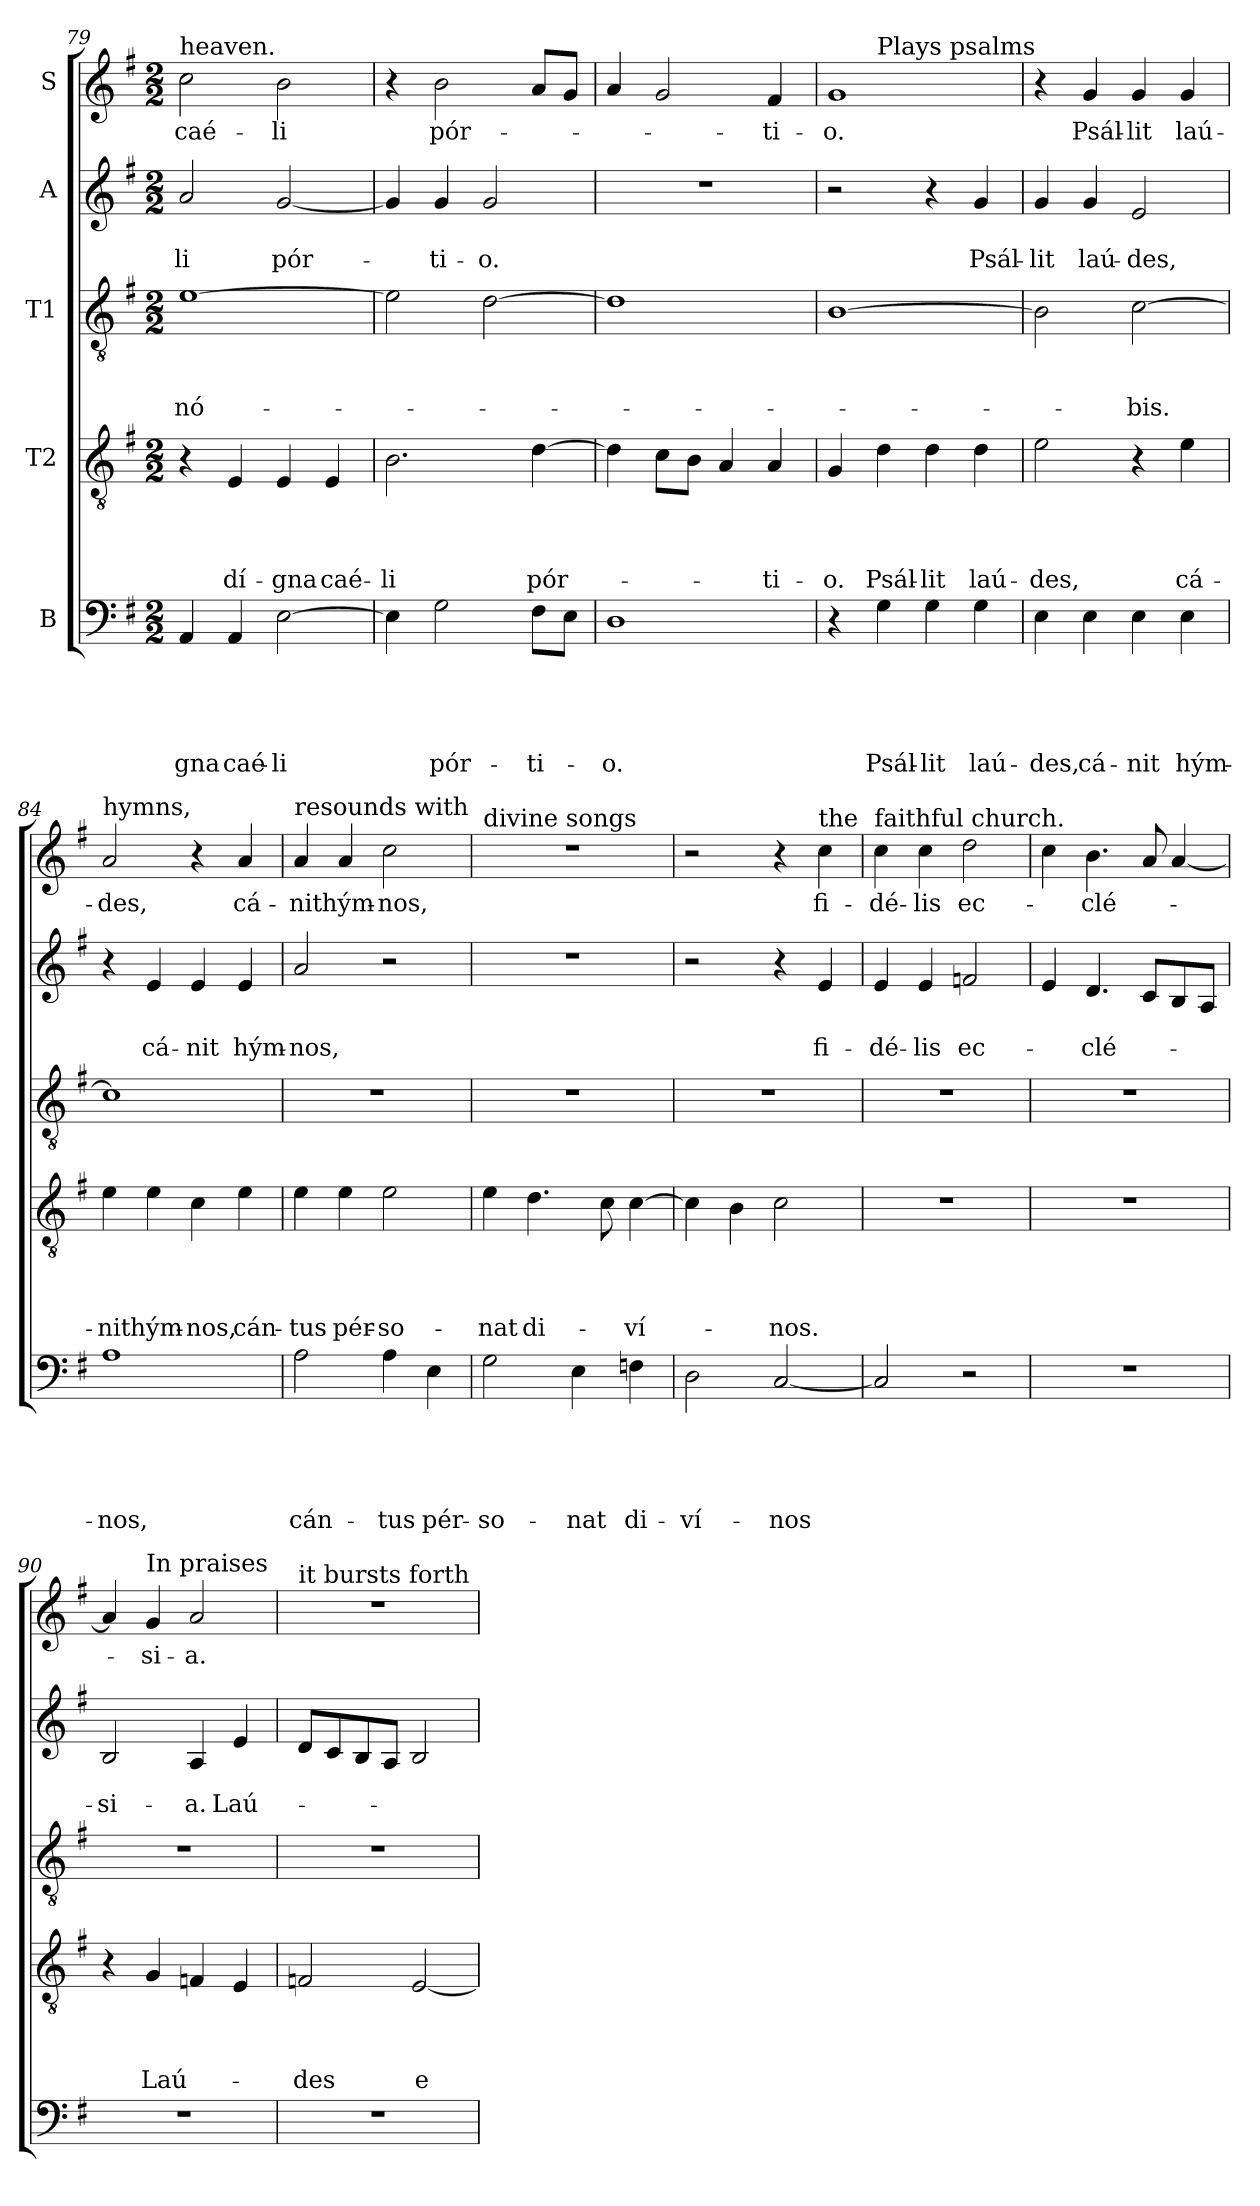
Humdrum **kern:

**kern	**text	**text	**text	**text	**text	**kern	**text	**text	**text	**text	**kern	**text	**text	**text	**kern	**text	**text	**kern	**text
*part5	*part5	*part5	*part5	*part5	*part5	*part4	*part4	*part4	*part4	*part4	*part3	*part3	*part3	*part3	*part2	*part2	*part2	*part1	*part1
*staff5	*staff5	*staff5	*staff5	*staff5	*staff5	*staff4	*staff4	*staff4	*staff4	*staff4	*staff3	*staff3	*staff3	*staff3	*staff2	*staff2	*staff2	*staff1	*staff1
*I"B	*	*	*	*	*	*I"T2	*	*	*	*	*I"T1	*	*	*	*I"A	*	*	*I"S	*
*clefF4	*	*	*	*	*	*clefGv2	*	*	*	*	*clefGv2	*	*	*	*clefG2	*	*	*clefG2	*
*k[f#]	*	*	*	*	*	*k[f#]	*	*	*	*	*k[f#]	*	*	*	*k[f#]	*	*	*k[f#]	*
*G:	*	*	*	*	*	*G:	*	*	*	*	*G:	*	*	*	*G:	*	*	*G:	*
*M2/2	*	*	*	*	*	*M2/2	*	*	*	*	*M2/2	*	*	*	*M2/2	*	*	*M2/2	*
=79	=79	=79	=79	=79	=79	=79	=79	=79	=79	=79	=79	=79	=79	=79	=79	=79	=79	=79	=79
!	!	!	!	!	!	!	!	!	!	!	!	!	!	!	!	!	!	!LO:TX:a:t=heaven.	!
!	!	!	!	!	!LO:LY:b	!	!	!	!	!	!	!	!	!LO:LY:b	!	!	!LO:LY:b	!	!LO:LY:b
4AA/	.	.	.	.	-gna	4r	.	.	.	.	[1e	.	.	nó-	2a/	.	-li	2cc\	caé-
!	!	!	!	!	!LO:LY:b	!	!	!	!	!LO:LY:b	!	!	!	!	!	!	!	!	!
4AA/	.	.	.	.	caé-	4E/	.	.	.	dí-	.	.	.	.	.	.	.	.	.
!	!	!	!	!	!LO:LY:b	!	!	!	!	!LO:LY:b	!	!	!	!	!	!	!LO:LY:b	!	!LO:LY:b
[2E\	.	.	.	.	-li	4E/	.	.	.	-gna	.	.	.	.	[2g/	.	pór-	2b\	-li
!	!	!	!	!	!	!	!	!	!	!LO:LY:b	!	!	!	!	!	!	!	!	!
.	.	.	.	.	.	4E/	.	.	.	caé-	.	.	.	.	.	.	.	.	.
=80	=80	=80	=80	=80	=80	=80	=80	=80	=80	=80	=80	=80	=80	=80	=80	=80	=80	=80	=80
!	!	!	!	!	!	!	!	!	!	!LO:LY:b	!	!	!	!	!	!	!	!	!
4E\]	.	.	.	.	.	2.B\	.	.	.	-li	2e\]	.	.	.	4g/]	.	.	4r	.
!	!	!	!	!	!LO:LY:b	!	!	!	!	!	!	!	!	!	!	!	!LO:LY:b	!	!LO:LY:b
2G\	.	.	.	.	pór-	.	.	.	.	.	.	.	.	.	4g/	.	-ti-	2b\	pór-
!	!	!	!	!	!	!	!	!	!	!	!	!	!	!	!	!	!LO:LY:b	!	!
.	.	.	.	.	.	.	.	.	.	.	[2d\	.	.	.	2g/	.	-o.	.	.
!	!	!	!	!	!LO:LY:b	!	!	!	!	!LO:LY:b	!	!	!	!	!	!	!	!	!
8F#\L	.	.	.	.	-ti-	[4d\	.	.	.	pór-	.	.	.	.	.	.	.	8a/L	.
8E\J	.	.	.	.	.	.	.	.	.	.	.	.	.	.	.	.	.	8g/J	.
=81	=81	=81	=81	=81	=81	=81	=81	=81	=81	=81	=81	=81	=81	=81	=81	=81	=81	=81	=81
!	!	!	!	!	!LO:LY:b	!	!	!	!	!	!	!	!	!	!	!	!	!	!
1D	.	.	.	.	-o.	4d\]	.	.	.	.	1d]	.	.	.	1r	.	.	4a/	.
.	.	.	.	.	.	8c\L	.	.	.	.	.	.	.	.	.	.	.	2g/	.
.	.	.	.	.	.	8B\J	.	.	.	.	.	.	.	.	.	.	.	.	.
.	.	.	.	.	.	4A/	.	.	.	.	.	.	.	.	.	.	.	.	.
!	!	!	!	!	!	!	!	!	!	!LO:LY:b	!	!	!	!	!	!	!	!	!LO:LY:b
.	.	.	.	.	.	4A/	.	.	.	-ti-	.	.	.	.	.	.	.	4f#/	-ti-
=82	=82	=82	=82	=82	=82	=82	=82	=82	=82	=82	=82	=82	=82	=82	=82	=82	=82	=82	=82
!	!	!	!	!	!	!	!	!	!	!LO:LY:b	!	!	!	!	!	!	!	!	!LO:LY:b
*	*	*	*	*	*	*	*	*	*	*	*	*	*	*	*	*	*	*^	*
4r	.	.	.	.	.	4G/	.	.	.	-o.	[1B	.	.	.	2r	.	.	1g	4ryy	-o.
!	!	!	!	!	!	!	!	!	!	!	!	!	!	!	!	!	!	!	!LO:TX:a:t=Plays psalms	!
!	!	!	!	!	!LO:LY:b	!	!	!	!	!LO:LY:b	!	!	!	!	!	!	!	!	!	!
4G\	.	.	.	.	Psál-	4d\	.	.	.	Psál-	.	.	.	.	.	.	.	.	2.ryy	.
!	!	!	!	!	!LO:LY:b	!	!	!	!	!LO:LY:b	!	!	!	!	!	!	!	!	!	!
4G\	.	.	.	.	-lit	4d\	.	.	.	-lit	.	.	.	.	4r	.	.	.	.	.
!	!	!	!	!	!LO:LY:b	!	!	!	!	!LO:LY:b	!	!	!	!	!	!	!LO:LY:b	!	!	!
4G\	.	.	.	.	laú-	4d\	.	.	.	laú-	.	.	.	.	4g/	.	Psál-	.	.	.
=83	=83	=83	=83	=83	=83	=83	=83	=83	=83	=83	=83	=83	=83	=83	=83	=83	=83	=83	=83	=83
!	!	!	!	!	!	!	!	!	!	!	!	!	!	!	!	!	!	!LO:TX:a:t=of praise, sings	!	!
!	!	!	!	!	!LO:LY:b	!	!	!	!	!LO:LY:b	!	!	!	!	!	!	!LO:LY:b	!	!	!
*	*	*	*	*	*	*	*	*	*	*	*	*	*	*	*	*	*	*v	*v	*
4E\	.	.	.	.	-des,	2e\	.	.	.	-des,	2B\]	.	.	.	4g/	.	-lit	4r	.
!	!	!	!	!	!LO:LY:b	!	!	!	!	!	!	!	!	!	!	!	!LO:LY:b	!	!LO:LY:b
4E\	.	.	.	.	cá-	.	.	.	.	.	.	.	.	.	4g/	.	laú-	4g/	Psál-
!	!	!	!	!	!LO:LY:b	!	!	!	!	!	!	!	!	!LO:LY:b	!	!	!LO:LY:b	!	!LO:LY:b
4E\	.	.	.	.	-nit	4r	.	.	.	.	[2c\	.	.	-bis.	2e/	.	-des,	4g/	-lit
!	!	!	!	!	!LO:LY:b	!	!	!	!	!LO:LY:b	!	!	!	!	!	!	!	!	!LO:LY:b
4E\	.	.	.	.	hým-	4e\	.	.	.	cá-	.	.	.	.	.	.	.	4g/	laú-
!!LO:LB:g=z
=84	=84	=84	=84	=84	=84	=84	=84	=84	=84	=84	=84	=84	=84	=84	=84	=84	=84	=84	=84
!	!	!	!	!	!	!	!	!	!	!	!	!	!	!	!	!	!	!LO:TX:a:t=hymns,	!
!	!	!	!	!	!LO:LY:b	!	!	!	!	!LO:LY:b	!	!	!	!	!	!	!	!	!LO:LY:b
1A	.	.	.	.	-nos,	4e\	.	.	.	-nit	1c]	.	.	.	4r	.	.	2a/	-des,
!	!	!	!	!	!	!	!	!	!	!LO:LY:b	!	!	!	!	!	!	!LO:LY:b	!	!
.	.	.	.	.	.	4e\	.	.	.	hým-	.	.	.	.	4e/	.	cá-	.	.
!	!	!	!	!	!	!	!	!	!	!LO:LY:b	!	!	!	!	!	!	!LO:LY:b	!	!
.	.	.	.	.	.	4c\	.	.	.	-nos,	.	.	.	.	4e/	.	-nit	4r	.
!	!	!	!	!	!	!	!	!	!	!LO:LY:b	!	!	!	!	!	!	!LO:LY:b	!	!LO:LY:b
.	.	.	.	.	.	4e\	.	.	.	cán-	.	.	.	.	4e/	.	hým-	4a/	cá-
=85	=85	=85	=85	=85	=85	=85	=85	=85	=85	=85	=85	=85	=85	=85	=85	=85	=85	=85	=85
!	!	!	!	!	!	!	!	!	!	!	!	!	!	!	!	!	!	!LO:TX:a:t=resounds with	!
!	!	!	!	!	!LO:LY:b	!	!	!	!	!LO:LY:b	!	!	!	!	!	!	!LO:LY:b	!	!LO:LY:b
2A\	.	.	.	.	cán-	4e\	.	.	.	-tus	1r	.	.	.	2a/	.	-nos,	4a/	-nit
!	!	!	!	!	!	!	!	!	!	!LO:LY:b	!	!	!	!	!	!	!	!	!LO:LY:b
.	.	.	.	.	.	4e\	.	.	.	pér-	.	.	.	.	.	.	.	4a/	hým-
!	!	!	!	!	!LO:LY:b	!	!	!	!	!LO:LY:b	!	!	!	!	!	!	!	!	!LO:LY:b
4A\	.	.	.	.	-tus	2e\	.	.	.	-so-	.	.	.	.	2r	.	.	2cc\	-nos,
!	!	!	!	!	!LO:LY:b	!	!	!	!	!	!	!	!	!	!	!	!	!	!
4E\	.	.	.	.	pér-	.	.	.	.	.	.	.	.	.	.	.	.	.	.
=86	=86	=86	=86	=86	=86	=86	=86	=86	=86	=86	=86	=86	=86	=86	=86	=86	=86	=86	=86
!	!	!	!	!	!	!	!	!	!	!	!	!	!	!	!	!	!	!LO:TX:a:t=divine songs	!
!	!	!	!	!	!LO:LY:b	!	!	!	!	!LO:LY:b	!	!	!	!	!	!	!	!	!
2G\	.	.	.	.	-so-	4e\	.	.	.	-nat	1r	.	.	.	1r	.	.	1r	.
!	!	!	!	!	!	!	!	!	!	!LO:LY:b	!	!	!	!	!	!	!	!	!
.	.	.	.	.	.	4.d\	.	.	.	di-	.	.	.	.	.	.	.	.	.
!	!	!	!	!	!LO:LY:b	!	!	!	!	!	!	!	!	!	!	!	!	!	!
4E\	.	.	.	.	-nat	.	.	.	.	.	.	.	.	.	.	.	.	.	.
.	.	.	.	.	.	8c\	.	.	.	.	.	.	.	.	.	.	.	.	.
!	!	!	!	!	!LO:LY:b	!	!	!	!	!LO:LY:b	!	!	!	!	!	!	!	!	!
4Fni\	.	.	.	.	di-	[4c\	.	.	.	-ví-	.	.	.	.	.	.	.	.	.
=87	=87	=87	=87	=87	=87	=87	=87	=87	=87	=87	=87	=87	=87	=87	=87	=87	=87	=87	=87
!	!	!	!	!	!LO:LY:b	!	!	!	!	!	!	!	!	!	!	!	!	!	!
2D\	.	.	.	.	-ví-	4c\]	.	.	.	.	1r	.	.	.	2r	.	.	2r	.
.	.	.	.	.	.	4B\	.	.	.	.	.	.	.	.	.	.	.	.	.
!	!	!	!	!	!LO:LY:b	!	!	!	!	!LO:LY:b	!	!	!	!	!	!	!	!	!
[2C/	.	.	.	.	-nos	2c\	.	.	.	-nos.	.	.	.	.	4r	.	.	4r	.
!	!	!	!	!	!	!	!	!	!	!	!	!	!	!	!	!	!	!LO:TX:a:t=the	!
!	!	!	!	!	!	!	!	!	!	!	!	!	!	!	!	!	!LO:LY:b	!	!LO:LY:b
.	.	.	.	.	.	.	.	.	.	.	.	.	.	.	4e/	.	fi-	4cc\	fi-
=88	=88	=88	=88	=88	=88	=88	=88	=88	=88	=88	=88	=88	=88	=88	=88	=88	=88	=88	=88
!	!	!	!	!	!	!	!	!	!	!	!	!	!	!	!	!	!	!LO:TX:a:t=faithful church.	!
!	!	!	!	!	!	!	!	!	!	!	!	!	!	!	!	!	!LO:LY:b	!	!LO:LY:b
2C/]	.	.	.	.	.	1r	.	.	.	.	1r	.	.	.	4e/	.	-dé-	4cc\	-dé-
!	!	!	!	!	!	!	!	!	!	!	!	!	!	!	!	!	!LO:LY:b	!	!LO:LY:b
.	.	.	.	.	.	.	.	.	.	.	.	.	.	.	4e/	.	-lis	4cc\	-lis
!	!	!	!	!	!	!	!	!	!	!	!	!	!	!	!	!	!LO:LY:b	!	!LO:LY:b
2r	.	.	.	.	.	.	.	.	.	.	.	.	.	.	2fni/	.	ec-	2dd\	ec-
=89	=89	=89	=89	=89	=89	=89	=89	=89	=89	=89	=89	=89	=89	=89	=89	=89	=89	=89	=89
1r	.	.	.	.	.	1r	.	.	.	.	1r	.	.	.	4e/	.	.	4cc\	.
!	!	!	!	!	!	!	!	!	!	!	!	!	!	!	!	!	!LO:LY:b	!	!LO:LY:b
.	.	.	.	.	.	.	.	.	.	.	.	.	.	.	4.d/	.	-clé-	4.b\	-clé-
.	.	.	.	.	.	.	.	.	.	.	.	.	.	.	8c/L	.	.	8a/	.
.	.	.	.	.	.	.	.	.	.	.	.	.	.	.	8B/	.	.	[4a/	.
.	.	.	.	.	.	.	.	.	.	.	.	.	.	.	8A/J	.	.	.	.
!!LO:PB:g=z
=90	=90	=90	=90	=90	=90	=90	=90	=90	=90	=90	=90	=90	=90	=90	=90	=90	=90	=90	=90
!	!	!	!	!	!	!	!	!	!	!	!	!	!	!	!	!	!LO:LY:b	!	!
1r	.	.	.	.	.	4r	.	.	.	.	1r	.	.	.	2B/	.	-si-	4a/]	.
!	!	!	!	!	!	!	!	!	!	!	!	!	!	!	!	!	!	!LO:TX:a:t=In praises	!
!	!	!	!	!	!	!	!	!	!	!LO:LY:b	!	!	!	!	!	!	!	!	!LO:LY:b
.	.	.	.	.	.	4G/	.	.	.	Laú-	.	.	.	.	.	.	.	4g/	-si-
!	!	!	!	!	!	!	!	!	!	!	!	!	!	!	!	!	!LO:LY:b	!	!LO:LY:b
.	.	.	.	.	.	4Fn/	.	.	.	.	.	.	.	.	4A/	.	-a.	2a/	-a.
!	!	!	!	!	!	!	!	!	!	!	!	!	!	!	!	!	!LO:LY:b	!	!
.	.	.	.	.	.	4E/	.	.	.	.	.	.	.	.	4e/	.	Laú-	.	.
=91	=91	=91	=91	=91	=91	=91	=91	=91	=91	=91	=91	=91	=91	=91	=91	=91	=91	=91	=91
!	!	!	!	!	!	!	!	!	!	!	!	!	!	!	!	!	!	!LO:TX:a:t=it bursts forth	!
!	!	!	!	!	!	!	!	!	!	!LO:LY:b	!	!	!	!	!	!	!	!	!
1r	.	.	.	.	.	2Fni/	.	.	.	-des	1r	.	.	.	8d/L	.	.	1r	.
.	.	.	.	.	.	.	.	.	.	.	.	.	.	.	8c/	.	.	.	.
.	.	.	.	.	.	.	.	.	.	.	.	.	.	.	8B/	.	.	.	.
.	.	.	.	.	.	.	.	.	.	.	.	.	.	.	8A/J	.	.	.	.
!	!	!	!	!	!	!	!	!	!	!LO:LY:b	!	!	!	!	!	!	!	!	!
.	.	.	.	.	.	[2E/	.	.	.	e-	.	.	.	.	2B/	.	.	.	.
=	=	=	=	=	=	=	=	=	=	=	=	=	=	=	=	=	=	=	=
*-	*-	*-	*-	*-	*-	*-	*-	*-	*-	*-	*-	*-	*-	*-	*-	*-	*-	*-	*-
